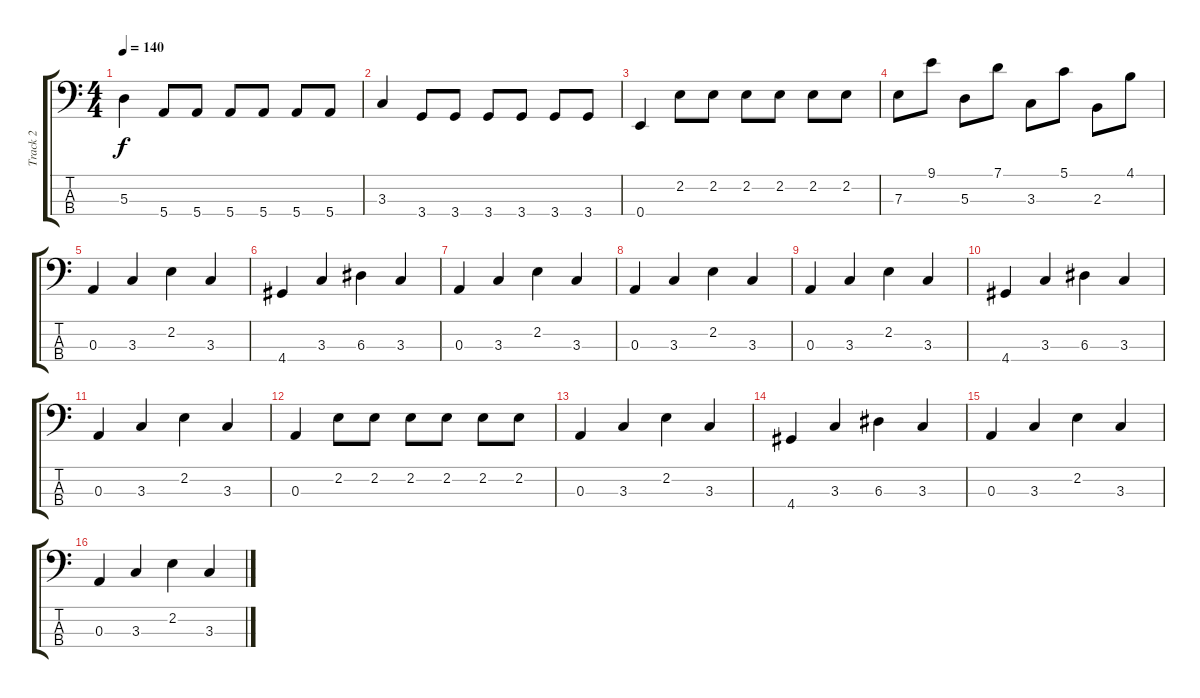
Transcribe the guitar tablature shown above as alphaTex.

\track ("Track 2" "Track 2") {instrument electricbassfinger}
\staff {score tabs}
\tuning (G2 D2 A1 E1) {hide}
\ts (4 4)
\tempo 140
\clef f4
\ks c
5.3.4{dy f} 5.4.8 5.4.8 5.4.8 5.4.8 5.4.8 5.4.8 |
3.3.4 3.4.8 3.4.8 3.4.8 3.4.8 3.4.8 3.4.8 |
0.4.4 2.2.8 2.2.8 2.2.8 2.2.8 2.2.8 2.2.8 |
7.3.8 9.1.8 5.3.8 7.1.8 3.3.8 5.1.8 2.3.8 4.1.8 |
0.3.4 3.3.4 2.2.4 3.3.4 |
4.4.4 3.3.4 6.3.4 3.3.4 |
0.3.4 3.3.4 2.2.4 3.3.4 |
0.3.4 3.3.4 2.2.4 3.3.4 |
0.3.4 3.3.4 2.2.4 3.3.4 |
4.4.4 3.3.4 6.3.4 3.3.4 |
0.3.4 3.3.4 2.2.4 3.3.4 |
0.3.4 2.2.8 2.2.8 2.2.8 2.2.8 2.2.8 2.2.8 |
0.3.4 3.3.4 2.2.4 3.3.4 |
4.4.4 3.3.4 6.3.4 3.3.4 |
0.3.4 3.3.4 2.2.4 3.3.4 |
0.3.4 3.3.4 2.2.4 3.3.4
